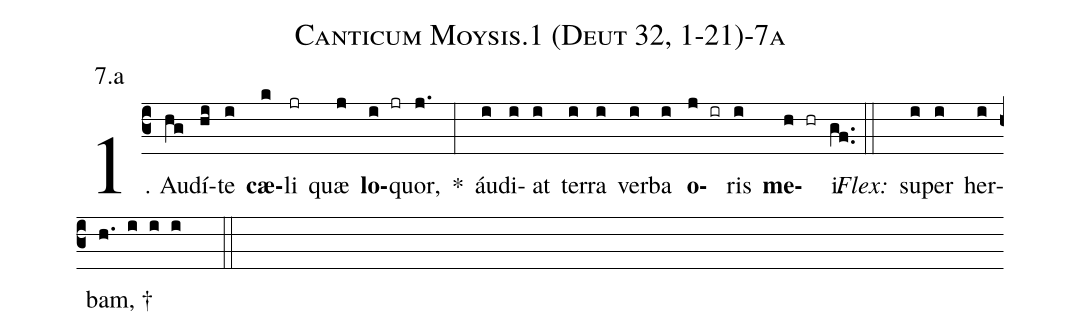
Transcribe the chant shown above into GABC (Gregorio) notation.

name: Canticum Moysis.1 (Deut 32, 1-21)-7a;
annotation: 7.a;
%%
(c3)1. Au(hg)dí(hi)te(i) <b>cæ</b>(k)li(jr) quæ(j) <b>lo</b>(i jr)quor,(j.) *(:) áu(i)di(i)at(i) ter(i)ra(i) ver(i)ba(i) <b>o</b>(j ir)ris(i) <b>me</b>(h hr)i.(gf..) (::)
<i>Flex:</i>()  su(i)per(i) her(i)bam, †(h. i i i  ::)
